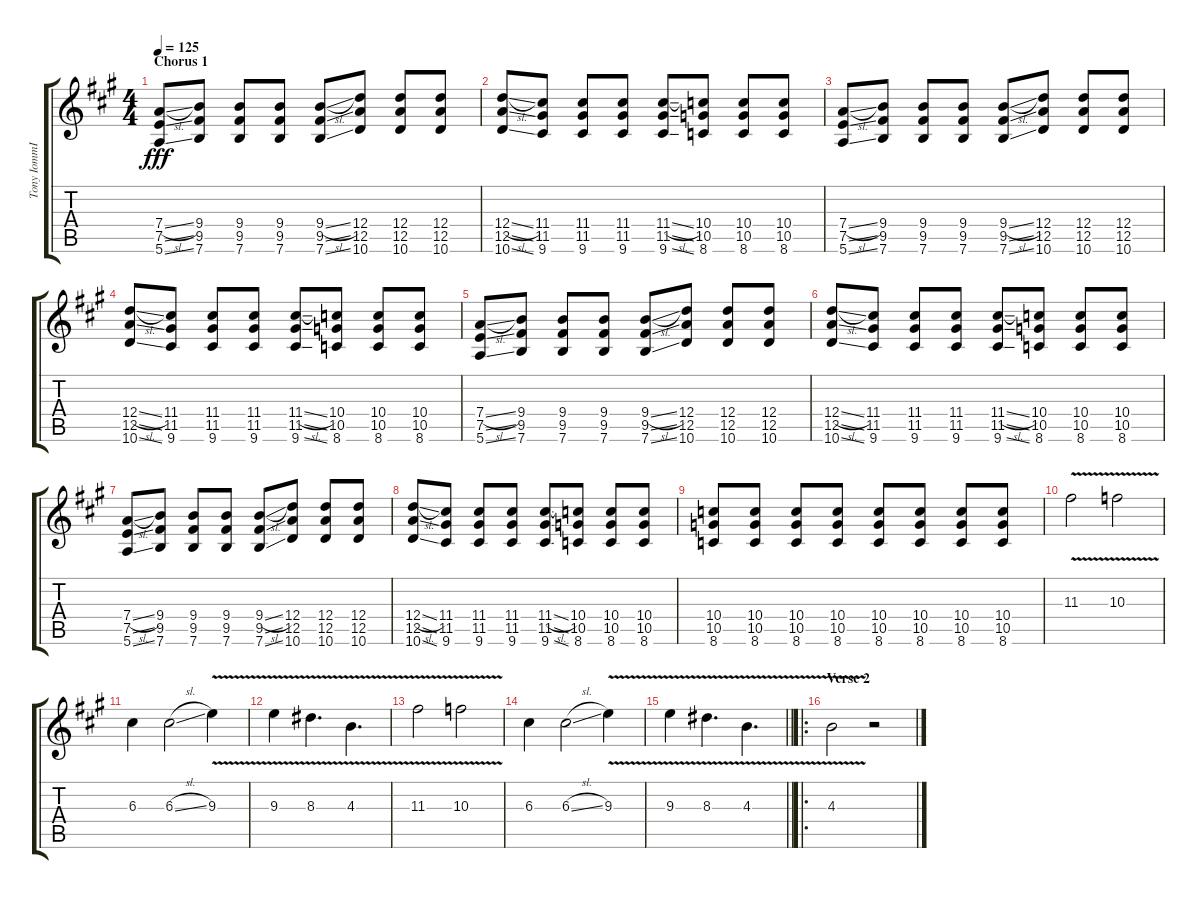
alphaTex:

\track ("Tony IommI Lead" "Tony IommI") {instrument distortionguitar}
\staff {score tabs}
\tuning (E4 B3 G3 D3 A2 E2) {hide}
\ts (4 4)
\section ("" "Chorus 1")
\tempo 125
\clef g2
\ks a
(7.4{sl} 7.5{ss} 5.6{ss}).8{dy fff} (9.4 9.5 7.6).8 (9.4 9.5 7.6).8 (9.4 9.5 7.6).8 (9.4{sl} 9.5{ss} 7.6{ss}).8 (12.4 12.5 10.6).8 (12.4 12.5 10.6).8 (12.4 12.5 10.6).8 |
(12.4{sl} 12.5{ss} 10.6{ss}).8 (11.4 11.5 9.6).8 (11.4 11.5 9.6).8 (11.4 11.5 9.6).8 (11.4{sl} 11.5{ss} 9.6{ss}).8 (10.4 10.5 8.6).8 (10.4 10.5 8.6).8 (10.4 10.5 8.6).8 |
(7.4{sl} 7.5{ss} 5.6{ss}).8 (9.4 9.5 7.6).8 (9.4 9.5 7.6).8 (9.4 9.5 7.6).8 (9.4{sl} 9.5{ss} 7.6{ss}).8 (12.4 12.5 10.6).8 (12.4 12.5 10.6).8 (12.4 12.5 10.6).8 |
(12.4{sl} 12.5{ss} 10.6{ss}).8 (11.4 11.5 9.6).8 (11.4 11.5 9.6).8 (11.4 11.5 9.6).8 (11.4{sl} 11.5{ss} 9.6{ss}).8 (10.4 10.5 8.6).8 (10.4 10.5 8.6).8 (10.4 10.5 8.6).8 |
(7.4{sl} 7.5{ss} 5.6{ss}).8 (9.4 9.5 7.6).8 (9.4 9.5 7.6).8 (9.4 9.5 7.6).8 (9.4{sl} 9.5{ss} 7.6{ss}).8 (12.4 12.5 10.6).8 (12.4 12.5 10.6).8 (12.4 12.5 10.6).8 |
(12.4{sl} 12.5{ss} 10.6{ss}).8 (11.4 11.5 9.6).8 (11.4 11.5 9.6).8 (11.4 11.5 9.6).8 (11.4{sl} 11.5{ss} 9.6{ss}).8 (10.4 10.5 8.6).8 (10.4 10.5 8.6).8 (10.4 10.5 8.6).8 |
(7.4{sl} 7.5{ss} 5.6{ss}).8 (9.4 9.5 7.6).8 (9.4 9.5 7.6).8 (9.4 9.5 7.6).8 (9.4{sl} 9.5{ss} 7.6{ss}).8 (12.4 12.5 10.6).8 (12.4 12.5 10.6).8 (12.4 12.5 10.6).8 |
(12.4{sl} 12.5{ss} 10.6{ss}).8 (11.4 11.5 9.6).8 (11.4 11.5 9.6).8 (11.4 11.5 9.6).8 (11.4{sl} 11.5{ss} 9.6{ss}).8 (10.4 10.5 8.6).8 (10.4 10.5 8.6).8 (10.4 10.5 8.6).8 |
(10.4 10.5 8.6).8 (10.4 10.5 8.6).8 (10.4 10.5 8.6).8 (10.4 10.5 8.6).8 (10.4 10.5 8.6).8 (10.4 10.5 8.6).8 (10.4 10.5 8.6).8 (10.4 10.5 8.6).8 |
11.3{v}.2 10.3{v}.2 |
6.3.4 6.3{sl}.2 9.3{v}.4 |
9.3{v}.4 8.3{v}.4{d} 4.3{v}.4{d} |
11.3{v}.2 10.3{v}.2 |
6.3.4 6.3{sl}.2 9.3{v}.4 |
\barLineRight lightlight
9.3{v}.4 8.3{v}.4{d} 4.3{v}.4{d} |
\ro
\section ("" "Verse 2")
4.3{v}.2 r.2
